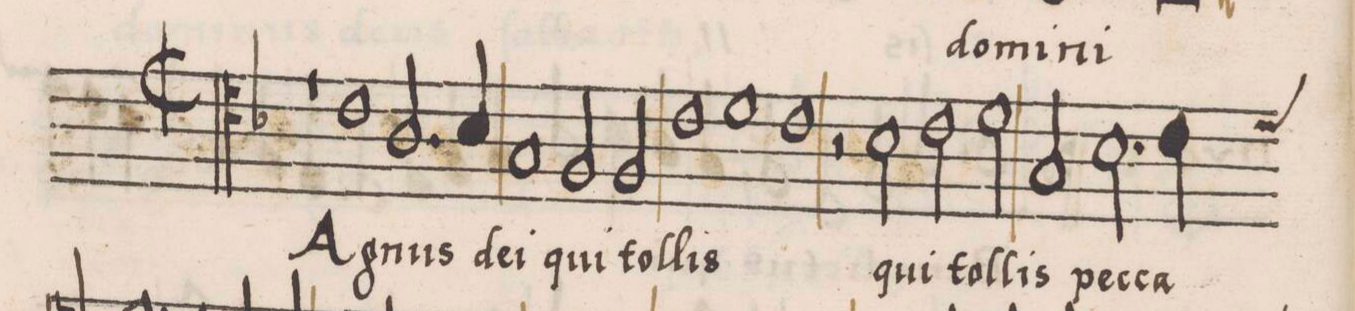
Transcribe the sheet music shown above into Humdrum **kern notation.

**kern	**text
*I"ALTVS	*
*clefC4	*
*k[b-]	*
*met(C|)	*
*M2/1	*
1r	.
1c	A-
=2-	=2-
2.A/	-gnus
4B-/	de-
1G	-i
=3-	=3-
2F/	qui
2F/	tol-
1c	-lis
=4-	=4-
1d	.
1c	.
=5	=5
2r	.
2B-\	qui
2c\	.
2d\	tol-
=6	=6
2G/	-lis
2.B-\	pec-
4c\	-ca-
*custos:d	*
*-	*-
